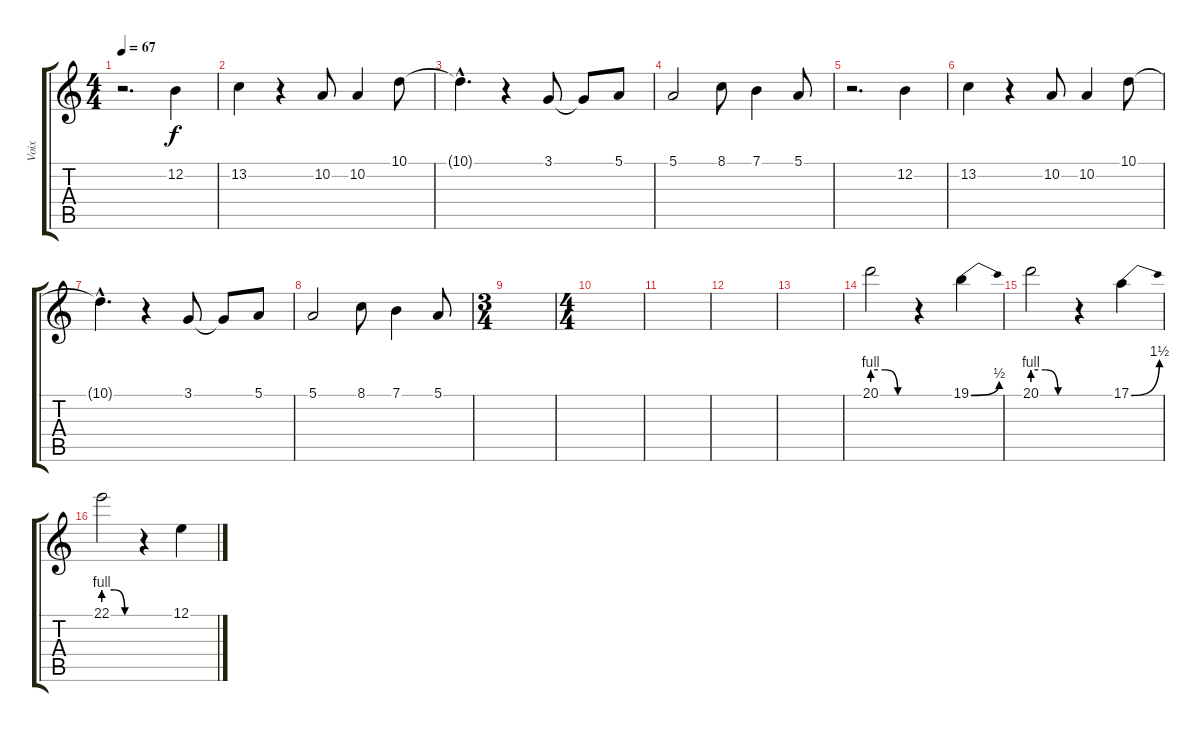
\track ("Voix" "Voix") {instrument flute}
\staff {score tabs}
\tuning (E4 B3 G3 D3 A2 E2) {hide}
\ts (4 4)
\section ("" "")
\tempo 67
\clef g2
\ks c
r.2{d dy f} 12.2.4 |
13.2.4 r.4 10.2.8 10.2.4 10.1.8 |
10.1{hac t}.4{d} r.4 3.1.8 3.1{t}.8 5.1.8 |
5.1.2 8.1.8 7.1.4 5.1.8 |
r.2{d} 12.2.4 |
13.2.4 r.4 10.2.8 10.2.4 10.1.8 |
10.1{hac t}.4{d} r.4 3.1.8 3.1{t}.8 5.1.8 |
\section ("" "")
5.1.2 8.1.8 7.1.4 5.1.8 |
\ts (3 4)
|
\ts (4 4)
|
|
|
|
20.1{be (custom 0 4 20 4 40 0 60 0)}.2 r.4 19.1{be (bend 0 0 60 2)}.4 |
20.1{be (custom 0 4 20 4 40 0 60 0)}.2 r.4 17.1{be (bend 0 0 60 6)}.4 |
22.1{be (custom 0 4 20 4 40 0 60 0)}.2 r.4 12.1{ss}.4
